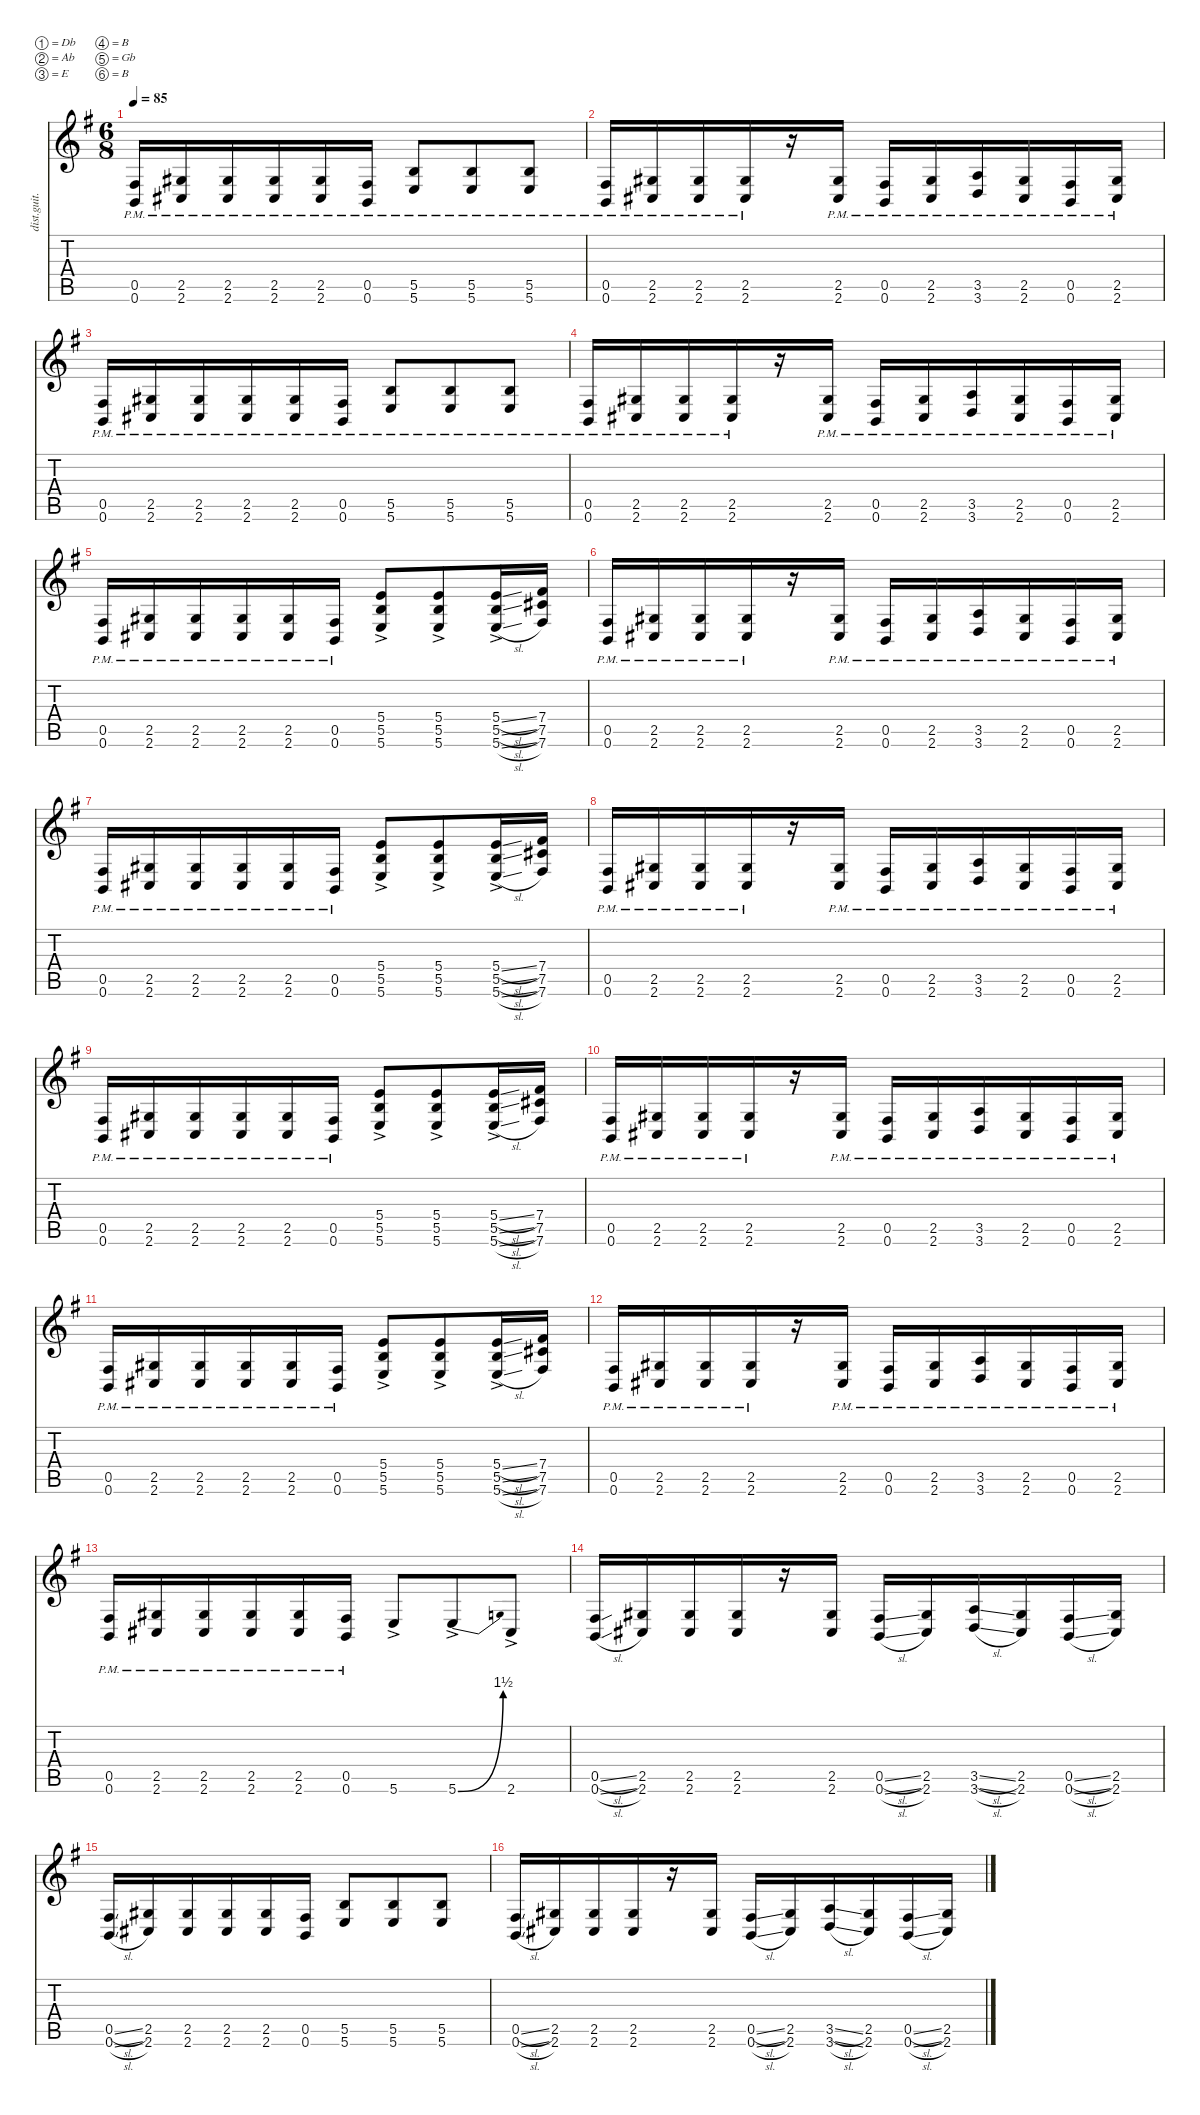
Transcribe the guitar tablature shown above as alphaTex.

\defaultSystemsLayout 4
\hideDynamics
\bracketExtendMode nobrackets
\otherSystemsTrackNameOrientation horizontal
\track ("Guitar 1" "dist.guit.") {instrument distortionguitar}
\staff {score tabs}
\tuning (Db4 Ab3 E3 B2 Gb2 B1)
\ts (6 8)
\tempo 85
\clef g2
\ks eminor
(0.5{pm acc #} 0.6{pm acc forcenatural}).16{dy f beam Up} (2.5{pm acc #} 2.6{pm acc #}).16{beam Up} (2.5{pm acc #} 2.6{pm acc #}).16{beam Up} (2.5{pm acc #} 2.6{pm acc #}).16{beam Up} (2.5{pm acc #} 2.6{pm acc #}).16{beam Up} (0.5{pm acc #} 0.6{pm acc forcenatural}).16{beam Up} (5.5{pm acc forcenatural} 5.6{pm acc forcenatural}).8{beam Up} (5.5{pm acc forcenatural} 5.6{pm acc forcenatural}).8{beam Up} (5.5{pm acc forcenatural} 5.6{pm acc forcenatural}).8{beam Up} |
(0.5{pm acc #} 0.6{pm acc forcenatural}).16{beam Up} (2.5{pm acc #} 2.6{pm acc #}).16{beam Up} (2.5{pm acc #} 2.6{pm acc #}).16{beam Up} (2.5{pm acc #} 2.6{pm acc #}).16{beam Up} r.16{beam Up} (2.5{pm acc #} 2.6{pm acc #}).16{beam Up} (0.5{pm acc #} 0.6{pm acc forcenatural}).16{beam Up} (2.5{pm acc #} 2.6{pm acc #}).16{beam Up} (3.5{pm acc forcenatural} 3.6{pm acc forcenatural}).16{beam Up} (2.5{pm acc #} 2.6{pm acc #}).16{beam Up} (0.5{pm acc #} 0.6{pm acc forcenatural}).16{beam Up} (2.5{pm acc #} 2.6{pm acc #}).16{beam Up} |
(0.5{pm acc #} 0.6{pm acc forcenatural}).16{beam Up} (2.5{pm acc #} 2.6{pm acc #}).16{beam Up} (2.5{pm acc #} 2.6{pm acc #}).16{beam Up} (2.5{pm acc #} 2.6{pm acc #}).16{beam Up} (2.5{pm acc #} 2.6{pm acc #}).16{beam Up} (0.5{pm acc #} 0.6{pm acc forcenatural}).16{beam Up} (5.5{pm acc forcenatural} 5.6{pm acc forcenatural}).8{beam Up} (5.5{pm acc forcenatural} 5.6{pm acc forcenatural}).8{beam Up} (5.5{pm acc forcenatural} 5.6{pm acc forcenatural}).8{beam Up} |
(0.5{pm acc #} 0.6{pm acc forcenatural}).16{beam Up} (2.5{pm acc #} 2.6{pm acc #}).16{beam Up} (2.5{pm acc #} 2.6{pm acc #}).16{beam Up} (2.5{pm acc #} 2.6{pm acc #}).16{beam Up} r.16{beam Up} (2.5{pm acc #} 2.6{pm acc #}).16{beam Up} (0.5{pm acc #} 0.6{pm acc forcenatural}).16{beam Up} (2.5{pm acc #} 2.6{pm acc #}).16{beam Up} (3.5{pm acc forcenatural} 3.6{pm acc forcenatural}).16{beam Up} (2.5{pm acc #} 2.6{pm acc #}).16{beam Up} (0.5{pm acc #} 0.6{pm acc forcenatural}).16{beam Up} (2.5{pm acc #} 2.6{pm acc #}).16{beam Up} |
(0.5{pm acc #} 0.6{pm acc forcenatural}).16{beam Up} (2.5{pm acc #} 2.6{pm acc #}).16{beam Up} (2.5{pm acc #} 2.6{pm acc #}).16{beam Up} (2.5{pm acc #} 2.6{pm acc #}).16{beam Up} (2.5{pm acc #} 2.6{pm acc #}).16{beam Up} (0.5{pm acc #} 0.6{pm acc forcenatural}).16{beam Up} (5.4{ac acc forcenatural} 5.5{ac acc forcenatural} 5.6{ac acc forcenatural}).8{beam Up} (5.4{ac acc forcenatural} 5.5{ac acc forcenatural} 5.6{ac acc forcenatural}).8{beam Up} (5.4{sl ac acc forcenatural} 5.5{sl ac acc forcenatural} 5.6{sl ac acc forcenatural}).16{beam Up} (7.4{acc #} 7.5{acc #} 7.6{acc #}).16{beam Up} |
(0.5{pm acc #} 0.6{pm acc forcenatural}).16{beam Up} (2.5{pm acc #} 2.6{pm acc #}).16{beam Up} (2.5{pm acc #} 2.6{pm acc #}).16{beam Up} (2.5{pm acc #} 2.6{pm acc #}).16{beam Up} r.16{beam Up} (2.5{pm acc #} 2.6{pm acc #}).16{beam Up} (0.5{pm acc #} 0.6{pm acc forcenatural}).16{beam Up} (2.5{pm acc #} 2.6{pm acc #}).16{beam Up} (3.5{pm acc forcenatural} 3.6{pm acc forcenatural}).16{beam Up} (2.5{pm acc #} 2.6{pm acc #}).16{beam Up} (0.5{pm acc #} 0.6{pm acc forcenatural}).16{beam Up} (2.5{pm acc #} 2.6{pm acc #}).16{beam Up} |
(0.5{pm acc #} 0.6{pm acc forcenatural}).16{beam Up} (2.5{pm acc #} 2.6{pm acc #}).16{beam Up} (2.5{pm acc #} 2.6{pm acc #}).16{beam Up} (2.5{pm acc #} 2.6{pm acc #}).16{beam Up} (2.5{pm acc #} 2.6{pm acc #}).16{beam Up} (0.5{pm acc #} 0.6{pm acc forcenatural}).16{beam Up} (5.4{ac acc forcenatural} 5.5{ac acc forcenatural} 5.6{ac acc forcenatural}).8{beam Up} (5.4{ac acc forcenatural} 5.5{ac acc forcenatural} 5.6{ac acc forcenatural}).8{beam Up} (5.4{sl ac acc forcenatural} 5.5{sl ac acc forcenatural} 5.6{sl ac acc forcenatural}).16{beam Up} (7.4{acc #} 7.5{acc #} 7.6{acc #}).16{beam Up} |
(0.5{pm acc #} 0.6{pm acc forcenatural}).16{beam Up} (2.5{pm acc #} 2.6{pm acc #}).16{beam Up} (2.5{pm acc #} 2.6{pm acc #}).16{beam Up} (2.5{pm acc #} 2.6{pm acc #}).16{beam Up} r.16{beam Up} (2.5{pm acc #} 2.6{pm acc #}).16{beam Up} (0.5{pm acc #} 0.6{pm acc forcenatural}).16{beam Up} (2.5{pm acc #} 2.6{pm acc #}).16{beam Up} (3.5{pm acc forcenatural} 3.6{pm acc forcenatural}).16{beam Up} (2.5{pm acc #} 2.6{pm acc #}).16{beam Up} (0.5{pm acc #} 0.6{pm acc forcenatural}).16{beam Up} (2.5{pm acc #} 2.6{pm acc #}).16{beam Up} |
(0.5{pm acc #} 0.6{pm acc forcenatural}).16{beam Up} (2.5{pm acc #} 2.6{pm acc #}).16{beam Up} (2.5{pm acc #} 2.6{pm acc #}).16{beam Up} (2.5{pm acc #} 2.6{pm acc #}).16{beam Up} (2.5{pm acc #} 2.6{pm acc #}).16{beam Up} (0.5{pm acc #} 0.6{pm acc forcenatural}).16{beam Up} (5.4{ac acc forcenatural} 5.5{ac acc forcenatural} 5.6{ac acc forcenatural}).8{beam Up} (5.4{ac acc forcenatural} 5.5{ac acc forcenatural} 5.6{ac acc forcenatural}).8{beam Up} (5.4{sl ac acc forcenatural} 5.5{sl ac acc forcenatural} 5.6{sl ac acc forcenatural}).16{beam Up} (7.4{acc #} 7.5{acc #} 7.6{acc #}).16{beam Up} |
(0.5{pm acc #} 0.6{pm acc forcenatural}).16{beam Up} (2.5{pm acc #} 2.6{pm acc #}).16{beam Up} (2.5{pm acc #} 2.6{pm acc #}).16{beam Up} (2.5{pm acc #} 2.6{pm acc #}).16{beam Up} r.16{beam Up} (2.5{pm acc #} 2.6{pm acc #}).16{beam Up} (0.5{pm acc #} 0.6{pm acc forcenatural}).16{beam Up} (2.5{pm acc #} 2.6{pm acc #}).16{beam Up} (3.5{pm acc forcenatural} 3.6{pm acc forcenatural}).16{beam Up} (2.5{pm acc #} 2.6{pm acc #}).16{beam Up} (0.5{pm acc #} 0.6{pm acc forcenatural}).16{beam Up} (2.5{pm acc #} 2.6{pm acc #}).16{beam Up} |
(0.5{pm acc #} 0.6{pm acc forcenatural}).16{beam Up} (2.5{pm acc #} 2.6{pm acc #}).16{beam Up} (2.5{pm acc #} 2.6{pm acc #}).16{beam Up} (2.5{pm acc #} 2.6{pm acc #}).16{beam Up} (2.5{pm acc #} 2.6{pm acc #}).16{beam Up} (0.5{pm acc #} 0.6{pm acc forcenatural}).16{beam Up} (5.4{ac acc forcenatural} 5.5{ac acc forcenatural} 5.6{ac acc forcenatural}).8{beam Up} (5.4{ac acc forcenatural} 5.5{ac acc forcenatural} 5.6{ac acc forcenatural}).8{beam Up} (5.4{sl ac acc forcenatural} 5.5{sl ac acc forcenatural} 5.6{sl ac acc forcenatural}).16{beam Up} (7.4{acc #} 7.5{acc #} 7.6{acc #}).16{beam Up} |
(0.5{pm acc #} 0.6{pm acc forcenatural}).16{beam Up} (2.5{pm acc #} 2.6{pm acc #}).16{beam Up} (2.5{pm acc #} 2.6{pm acc #}).16{beam Up} (2.5{pm acc #} 2.6{pm acc #}).16{beam Up} r.16{beam Up} (2.5{pm acc #} 2.6{pm acc #}).16{beam Up} (0.5{pm acc #} 0.6{pm acc forcenatural}).16{beam Up} (2.5{pm acc #} 2.6{pm acc #}).16{beam Up} (3.5{pm acc forcenatural} 3.6{pm acc forcenatural}).16{beam Up} (2.5{pm acc #} 2.6{pm acc #}).16{beam Up} (0.5{pm acc #} 0.6{pm acc forcenatural}).16{beam Up} (2.5{pm acc #} 2.6{pm acc #}).16{beam Up} |
(0.5{pm acc #} 0.6{pm acc forcenatural}).16{beam Up} (2.5{pm acc #} 2.6{pm acc #}).16{beam Up} (2.5{pm acc #} 2.6{pm acc #}).16{beam Up} (2.5{pm acc #} 2.6{pm acc #}).16{beam Up} (2.5{pm acc #} 2.6{pm acc #}).16{beam Up} (0.5{pm acc #} 0.6{pm acc forcenatural}).16{beam Up} 5.6{ac acc forcenatural}.8{beam Up} 5.6{be (bend 0 0 30 6) ac acc forcenatural}.8{beam Up} 2.6{ac acc #}.8{beam Up} |
(0.5{sl acc #} 0.6{sl acc forcenatural}).16{beam Up} (2.5{acc #} 2.6{acc #}).16{beam Up} (2.5{acc #} 2.6{acc #}).16{beam Up} (2.5{acc #} 2.6{acc #}).16{beam Up} r.16{beam Up} (2.5{acc #} 2.6{acc #}).16{beam Up} (0.5{sl acc #} 0.6{sl acc forcenatural}).16{beam Up} (2.5{acc #} 2.6{acc #}).16{beam Up} (3.5{sl acc forcenatural} 3.6{sl acc forcenatural}).16{beam Up} (2.5{acc #} 2.6{acc #}).16{beam Up} (0.5{sl acc #} 0.6{sl acc forcenatural}).16{beam Up} (2.5{acc #} 2.6{acc #}).16{beam Up} |
(0.5{sl acc #} 0.6{sl acc forcenatural}).16{beam Up} (2.5{acc #} 2.6{acc #}).16{beam Up} (2.5{acc #} 2.6{acc #}).16{beam Up} (2.5{acc #} 2.6{acc #}).16{beam Up} (2.5{acc #} 2.6{acc #}).16{beam Up} (0.5{acc #} 0.6{acc forcenatural}).16{beam Up} (5.5{acc forcenatural} 5.6{acc forcenatural}).8{beam Up} (5.5{acc forcenatural} 5.6{acc forcenatural}).8{beam Up} (5.5{acc forcenatural} 5.6{acc forcenatural}).8{beam Up} |
(0.5{sl acc #} 0.6{sl acc forcenatural}).16{beam Up} (2.5{acc #} 2.6{acc #}).16{beam Up} (2.5{acc #} 2.6{acc #}).16{beam Up} (2.5{acc #} 2.6{acc #}).16{beam Up} r.16{beam Up} (2.5{acc #} 2.6{acc #}).16{beam Up} (0.5{sl acc #} 0.6{sl acc forcenatural}).16{beam Up} (2.5{acc #} 2.6{acc #}).16{beam Up} (3.5{sl acc forcenatural} 3.6{sl acc forcenatural}).16{beam Up} (2.5{acc #} 2.6{acc #}).16{beam Up} (0.5{sl acc #} 0.6{sl acc forcenatural}).16{beam Up} (2.5{acc #} 2.6{acc #}).16{beam Up}
